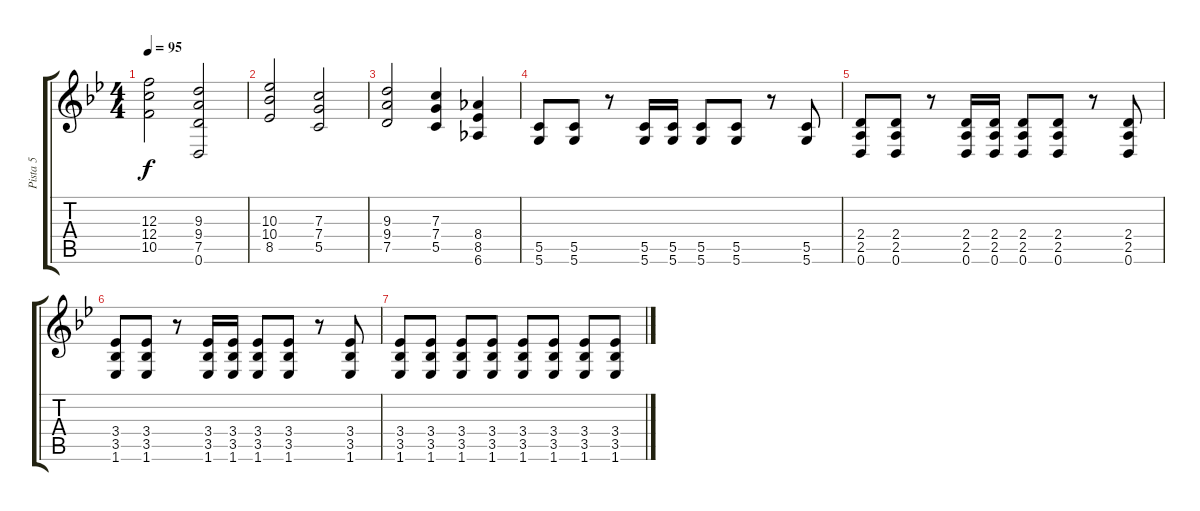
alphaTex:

\track ("Pista 5" "Pista 5") {instrument distortionguitar}
\staff {score tabs}
\tuning (D4 A3 F3 C3 G2 D2) {hide}
\ts (4 4)
\tempo 95
\clef g2
\ks gminor
(12.3 12.4 10.5).2{dy f} (9.3 9.4 7.5 0.6).2 |
(10.3 10.4 8.5).2 (7.3 7.4 5.5).2 |
(9.3 9.4 7.5).2 (7.3 7.4 5.5).4 (8.4 8.5 6.6).4 |
(5.5 5.6).8 (5.5 5.6).8 r.8 (5.5 5.6).16 (5.5 5.6).16 (5.5 5.6).8 (5.5 5.6).8 r.8 (5.5 5.6).8 |
(2.4 2.5 0.6).8 (2.4 2.5 0.6).8 r.8 (2.4 2.5 0.6).16 (2.4 2.5 0.6).16 (2.4 2.5 0.6).8 (2.4 2.5 0.6).8 r.8 (2.4 2.5 0.6).8 |
(3.4 3.5 1.6).8 (3.4 3.5 1.6).8 r.8 (3.4 3.5 1.6).16 (3.4 3.5 1.6).16 (3.4 3.5 1.6).8 (3.4 3.5 1.6).8 r.8 (3.4 3.5 1.6).8 |
(3.4 3.5 1.6).8 (3.4 3.5 1.6).8 (3.4 3.5 1.6).8 (3.4 3.5 1.6).8 (3.4 3.5 1.6).8 (3.4 3.5 1.6).8 (3.4 3.5 1.6).8 (3.4 3.5 1.6).8
